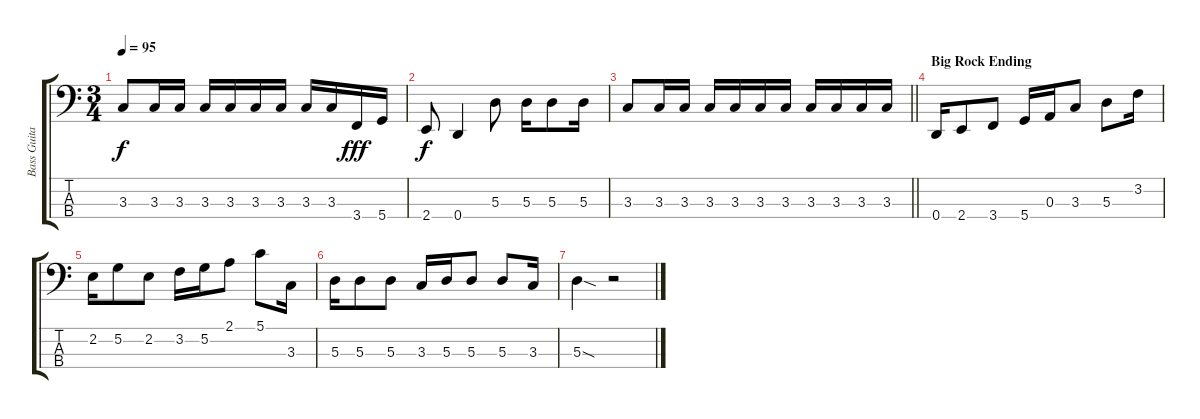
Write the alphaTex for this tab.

\track ("Bass Guitar" "Bass Guita") {instrument electricbassfinger}
\staff {score tabs}
\tuning (G2 D2 A1 D1) {hide}
\ts (3 4)
\tempo 95
\clef f4
\ks c
3.3.8{dy f} 3.3.16 3.3.16 3.3.16 3.3.16 3.3.16 3.3.16 3.3.16 3.3.16 3.4.16{dy fff} 5.4.16 |
2.4.8{dy f} 0.4.4 5.3.8 5.3.16 5.3.8 5.3.16 |
\barLineRight lightlight
3.3.8 3.3.16 3.3.16 3.3.16 3.3.16 3.3.16 3.3.16 3.3.16 3.3.16 3.3.16 3.3.16 |
\section ("" "Big Rock Ending")
0.4.16 2.4.8 3.4.8 5.4.16 0.3.16 3.3.8 5.3.8 3.2.16 |
2.2.16 5.2.8 2.2.8 3.2.16 5.2.16 2.1.8 5.1.8 3.3.16 |
5.3.16 5.3.8 5.3.8 3.3.16 5.3.16 5.3.8 5.3.8 3.3.16 |
5.3{sod}.4 r.2
